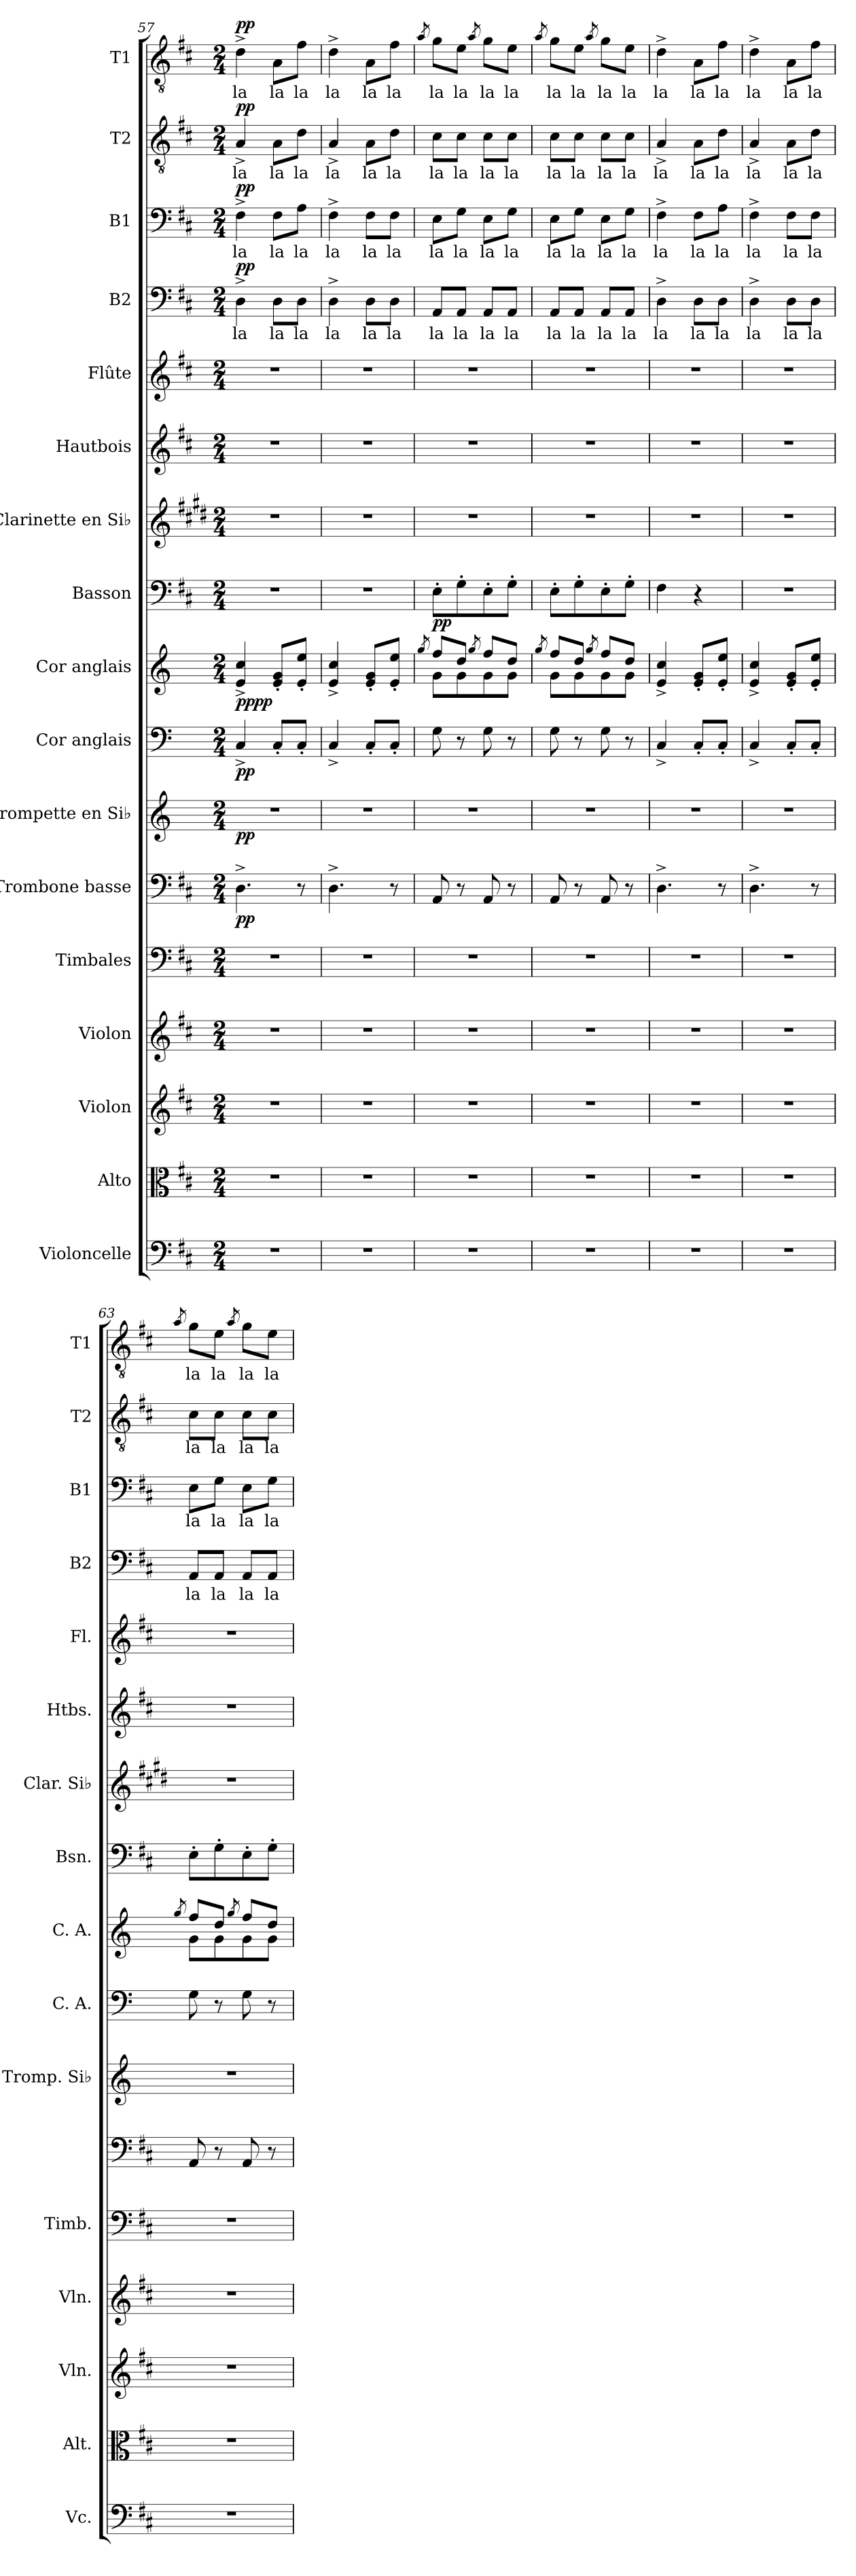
**kern	**kern	**kern	**kern	**kern	**kern	**dynam	**kern	**dynam	**kern	**dynam	**kern	**dynam	**kern	**dynam	**kern	**kern	**kern	**kern	**text	**dynam	**kern	**text	**dynam	**kern	**text	**dynam	**kern	**text	**dynam
*part17	*part16	*part15	*part14	*part13	*part12	*part12	*part11	*part11	*part10	*part10	*part9	*part9	*part8	*part8	*part7	*part6	*part5	*part4	*part4	*part4	*part3	*part3	*part3	*part2	*part2	*part2	*part1	*part1	*part1
*staff17	*staff16	*staff15	*staff14	*staff13	*staff12	*staff12	*staff11	*staff11	*staff10	*staff10	*staff9	*staff9	*staff8	*staff8	*staff7	*staff6	*staff5	*staff4	*staff4	*staff4	*staff3	*staff3	*staff3	*staff2	*staff2	*staff2	*staff1	*staff1	*staff1
*I"Violoncelle	*I"Alto	*I"Violon	*I"Violon	*I"Timbales	*I"Trombone basse	*	*I"Trompette en Si♭	*	*I"Cor anglais	*	*I"Cor anglais	*	*I"Basson	*	*I"Clarinette en Si♭	*I"Hautbois	*I"Flûte	*I"B2	*	*	*I"B1	*	*	*I"T2	*	*	*I"T1	*	*
*I'Vc.	*I'Alt.	*I'Vln.	*I'Vln.	*I'Timb.	*	*	*I'Tromp. Si♭	*	*I'C. A.	*	*I'C. A.	*	*I'Bsn.	*	*I'Clar. Si♭	*I'Htbs.	*I'Fl.	*I'B2	*	*	*I'B1	*	*	*I'T2	*	*	*I'T1	*	*
*clefF4	*clefC3	*clefG2	*clefG2	*clefF4	*clefF4	*	*clefG2	*	*clefF4	*	*clefG2	*	*clefF4	*	*clefG2	*clefG2	*clefG2	*clefF4	*	*	*clefF4	*	*	*clefGv2	*	*	*clefGv2	*	*
*	*	*	*	*	*	*	*ITrd6c10	*	*ITrd6c10	*	*ITrd6c10	*	*	*	*ITrd1c2	*	*	*	*	*	*	*	*	*	*	*	*	*	*
*k[f#c#]	*k[f#c#]	*k[f#c#]	*k[f#c#]	*k[f#c#]	*k[f#c#]	*	*k[f#c#]	*	*k[f#c#]	*	*k[f#c#]	*	*k[f#c#]	*	*k[f#c#]	*k[f#c#]	*k[f#c#]	*k[f#c#]	*	*	*k[f#c#]	*	*	*k[f#c#]	*	*	*k[f#c#]	*	*
*M2/4	*M2/4	*M2/4	*M2/4	*M2/4	*M2/4	*	*M2/4	*	*M2/4	*	*M2/4	*	*M2/4	*	*M2/4	*M2/4	*M2/4	*M2/4	*	*	*M2/4	*	*	*M2/4	*	*	*M2/4	*	*
*MM112	*MM112	*MM112	*MM112	*MM112	*MM112	*	*MM112	*	*MM112	*	*MM112	*	*MM112	*	*MM112	*MM112	*MM112	*MM112	*	*	*MM112	*	*	*MM112	*	*	*MM112	*	*
=57	=57	=57	=57	=57	=57	=57	=57	=57	=57	=57	=57	=57	=57	=57	=57	=57	=57	=57	=57	=57	=57	=57	=57	=57	=57	=57	=57	=57	=57
!	!	!	!	!	!	!LO:DY:b	!	!LO:DY:b	!	!LO:DY:b	!	!LO:DY:b	!	!	!	!	!	!	!LO:LY:b	!	!	!LO:LY:b	!	!	!LO:LY:b	!	!	!LO:LY:b	!
!	!	!	!	!	!	!	!	!	!	!	!	!LO:DY:n=1:b	!	!	!	!	!	!	!	!LO:DY:b	!	!	!LO:DY:b	!	!	!LO:DY:b	!	!	!LO:DY:b
2r	2r	2r	2r	2r	4.D^\	pp	2r	pp	4DD^/	pp	4F#/^ 4d/^	pp pp	2r	.	2r	2r	2r	4D^\	la	pp	4F#^\	la	pp	4A^/	la	pp	4d^\	la	pp
!	!	!	!	!	!	!	!	!	!	!	!	!	!	!	!	!	!	!	!LO:LY:b	!	!	!LO:LY:b	!	!	!LO:LY:b	!	!	!LO:LY:b	!
.	.	.	.	.	.	.	.	.	8DD'/L	.	8F#/' 8A/'L	.	.	.	.	.	.	8D\L	la	.	8F#\L	la	.	8A\L	la	.	8A\L	la	.
!	!	!	!	!	!	!	!	!	!	!	!	!	!	!	!	!	!	!	!LO:LY:b	!	!	!LO:LY:b	!	!	!LO:LY:b	!	!	!LO:LY:b	!
.	.	.	.	.	8r	.	.	.	8DD'/J	.	8F#/' 8f#/'J	.	.	.	.	.	.	8D\J	la	.	8A\J	la	.	8d\J	la	.	8f#\J	la	.
=58	=58	=58	=58	=58	=58	=58	=58	=58	=58	=58	=58	=58	=58	=58	=58	=58	=58	=58	=58	=58	=58	=58	=58	=58	=58	=58	=58	=58	=58
!	!	!	!	!	!	!	!	!	!	!	!	!	!	!	!	!	!	!	!LO:LY:b	!	!	!LO:LY:b	!	!	!LO:LY:b	!	!	!LO:LY:b	!
2r	2r	2r	2r	2r	4.D^\	.	2r	.	4DD^/	.	4F#/^ 4d/^	.	2r	.	2r	2r	2r	4D^\	la	.	4F#^\	la	.	4A^/	la	.	4d^\	la	.
!	!	!	!	!	!	!	!	!	!	!	!	!	!	!	!	!	!	!	!LO:LY:b	!	!	!LO:LY:b	!	!	!LO:LY:b	!	!	!LO:LY:b	!
.	.	.	.	.	.	.	.	.	8DD'/L	.	8F#/' 8A/'L	.	.	.	.	.	.	8D\L	la	.	8F#\L	la	.	8A\L	la	.	8A\L	la	.
!	!	!	!	!	!	!	!	!	!	!	!	!	!	!	!	!	!	!	!LO:LY:b	!	!	!LO:LY:b	!	!	!LO:LY:b	!	!	!LO:LY:b	!
.	.	.	.	.	8r	.	.	.	8DD'/J	.	8F#/' 8f#/'J	.	.	.	.	.	.	8D\J	la	.	8F#\J	la	.	8d\J	la	.	8f#\J	la	.
!!LO:PB:g=z
=59	=59	=59	=59	=59	=59	=59	=59	=59	=59	=59	=59	=59	=59	=59	=59	=59	=59	=59	=59	=59	=59	=59	=59	=59	=59	=59	=59	=59	=59
.	.	.	.	.	.	.	.	.	.	.	8qa/	.	.	.	.	.	.	.	.	.	.	.	.	.	.	.	8qa/	.	.
*	*	*	*	*	*	*	*	*	*	*	*^	*	*	*	*	*	*	*	*	*	*	*	*	*	*	*	*	*	*
!	!	!	!	!	!	!	!	!	!	!	!	!	!	!	!LO:DY:b	!	!	!	!	!LO:LY:b	!	!	!LO:LY:b	!	!	!LO:LY:b	!	!	!LO:LY:b	!
2r	2r	2r	2r	2r	8AA/	.	2r	.	8AA\	.	8g/L	8A\L	.	8E'\L	pp	2r	2r	2r	8AA/L	la	.	8E\L	la	.	8c#\L	la	.	8g\L	la	.
!	!	!	!	!	!	!	!	!	!	!	!	!	!	!	!	!	!	!	!	!LO:LY:b	!	!	!LO:LY:b	!	!	!LO:LY:b	!	!	!LO:LY:b	!
.	.	.	.	.	8r	.	.	.	8r	.	8e/J	8A\	.	8G'\	.	.	.	.	8AA/J	la	.	8G\J	la	.	8c#\J	la	.	8e\J	la	.
.	.	.	.	.	.	.	.	.	.	.	8qa/	.	.	.	.	.	.	.	.	.	.	.	.	.	.	.	.	8qa/	.	.
!	!	!	!	!	!	!	!	!	!	!	!	!	!	!	!	!	!	!	!	!LO:LY:b	!	!	!LO:LY:b	!	!	!LO:LY:b	!	!	!LO:LY:b	!
.	.	.	.	.	8AA/	.	.	.	8AA\	.	8g/L	8A\	.	8E'\	.	.	.	.	8AA/L	la	.	8E\L	la	.	8c#\L	la	.	8g\L	la	.
!	!	!	!	!	!	!	!	!	!	!	!	!	!	!	!	!	!	!	!	!LO:LY:b	!	!	!LO:LY:b	!	!	!LO:LY:b	!	!	!LO:LY:b	!
.	.	.	.	.	8r	.	.	.	8r	.	8e/J	8A\J	.	8G'\J	.	.	.	.	8AA/J	la	.	8G\J	la	.	8c#\J	la	.	8e\J	la	.
=60	=60	=60	=60	=60	=60	=60	=60	=60	=60	=60	=60	=60	=60	=60	=60	=60	=60	=60	=60	=60	=60	=60	=60	=60	=60	=60	=60	=60	=60	=60
.	.	.	.	.	.	.	.	.	.	.	8qa/	.	.	.	.	.	.	.	.	.	.	.	.	.	.	.	.	8qa/	.	.
!	!	!	!	!	!	!	!	!	!	!	!	!	!	!	!	!	!	!	!	!LO:LY:b	!	!	!LO:LY:b	!	!	!LO:LY:b	!	!	!LO:LY:b	!
2r	2r	2r	2r	2r	8AA/	.	2r	.	8AA\	.	8g/L	8A\L	.	8E'\L	.	2r	2r	2r	8AA/L	la	.	8E\L	la	.	8c#\L	la	.	8g\L	la	.
!	!	!	!	!	!	!	!	!	!	!	!	!	!	!	!	!	!	!	!	!LO:LY:b	!	!	!LO:LY:b	!	!	!LO:LY:b	!	!	!LO:LY:b	!
.	.	.	.	.	8r	.	.	.	8r	.	8e/J	8A\	.	8G'\	.	.	.	.	8AA/J	la	.	8G\J	la	.	8c#\J	la	.	8e\J	la	.
.	.	.	.	.	.	.	.	.	.	.	8qa/	.	.	.	.	.	.	.	.	.	.	.	.	.	.	.	.	8qa/	.	.
!	!	!	!	!	!	!	!	!	!	!	!	!	!	!	!	!	!	!	!	!LO:LY:b	!	!	!LO:LY:b	!	!	!LO:LY:b	!	!	!LO:LY:b	!
.	.	.	.	.	8AA/	.	.	.	8AA\	.	8g/L	8A\	.	8E'\	.	.	.	.	8AA/L	la	.	8E\L	la	.	8c#\L	la	.	8g\L	la	.
!	!	!	!	!	!	!	!	!	!	!	!	!	!	!	!	!	!	!	!	!LO:LY:b	!	!	!LO:LY:b	!	!	!LO:LY:b	!	!	!LO:LY:b	!
.	.	.	.	.	8r	.	.	.	8r	.	8e/J	8A\J	.	8G'\J	.	.	.	.	8AA/J	la	.	8G\J	la	.	8c#\J	la	.	8e\J	la	.
=61	=61	=61	=61	=61	=61	=61	=61	=61	=61	=61	=61	=61	=61	=61	=61	=61	=61	=61	=61	=61	=61	=61	=61	=61	=61	=61	=61	=61	=61	=61
!	!	!	!	!	!	!	!	!	!	!	!	!	!	!	!	!	!	!	!	!LO:LY:b	!	!	!LO:LY:b	!	!	!LO:LY:b	!	!	!LO:LY:b	!
*	*	*	*	*	*	*	*	*	*	*	*v	*v	*	*	*	*	*	*	*	*	*	*	*	*	*	*	*	*	*	*
2r	2r	2r	2r	2r	4.D^\	.	2r	.	4DD^/	.	4F#/^ 4d/^	.	4F#\	.	2r	2r	2r	4D^\	la	.	4F#^\	la	.	4A^/	la	.	4d^\	la	.
!	!	!	!	!	!	!	!	!	!	!	!	!	!	!	!	!	!	!	!LO:LY:b	!	!	!LO:LY:b	!	!	!LO:LY:b	!	!	!LO:LY:b	!
.	.	.	.	.	.	.	.	.	8DD'/L	.	8F#/' 8A/'L	.	4r	.	.	.	.	8D\L	la	.	8F#\L	la	.	8A\L	la	.	8A\L	la	.
!	!	!	!	!	!	!	!	!	!	!	!	!	!	!	!	!	!	!	!LO:LY:b	!	!	!LO:LY:b	!	!	!LO:LY:b	!	!	!LO:LY:b	!
.	.	.	.	.	8r	.	.	.	8DD'/J	.	8F#/' 8f#/'J	.	.	.	.	.	.	8D\J	la	.	8A\J	la	.	8d\J	la	.	8f#\J	la	.
=62	=62	=62	=62	=62	=62	=62	=62	=62	=62	=62	=62	=62	=62	=62	=62	=62	=62	=62	=62	=62	=62	=62	=62	=62	=62	=62	=62	=62	=62
!	!	!	!	!	!	!	!	!	!	!	!	!	!	!	!	!	!	!	!LO:LY:b	!	!	!LO:LY:b	!	!	!LO:LY:b	!	!	!LO:LY:b	!
2r	2r	2r	2r	2r	4.D^\	.	2r	.	4DD^/	.	4F#/^ 4d/^	.	2r	.	2r	2r	2r	4D^\	la	.	4F#^\	la	.	4A^/	la	.	4d^\	la	.
!	!	!	!	!	!	!	!	!	!	!	!	!	!	!	!	!	!	!	!LO:LY:b	!	!	!LO:LY:b	!	!	!LO:LY:b	!	!	!LO:LY:b	!
.	.	.	.	.	.	.	.	.	8DD'/L	.	8F#/' 8A/'L	.	.	.	.	.	.	8D\L	la	.	8F#\L	la	.	8A\L	la	.	8A\L	la	.
!	!	!	!	!	!	!	!	!	!	!	!	!	!	!	!	!	!	!	!LO:LY:b	!	!	!LO:LY:b	!	!	!LO:LY:b	!	!	!LO:LY:b	!
.	.	.	.	.	8r	.	.	.	8DD'/J	.	8F#/' 8f#/'J	.	.	.	.	.	.	8D\J	la	.	8F#\J	la	.	8d\J	la	.	8f#\J	la	.
=63	=63	=63	=63	=63	=63	=63	=63	=63	=63	=63	=63	=63	=63	=63	=63	=63	=63	=63	=63	=63	=63	=63	=63	=63	=63	=63	=63	=63	=63
.	.	.	.	.	.	.	.	.	.	.	8qa/	.	.	.	.	.	.	.	.	.	.	.	.	.	.	.	8qa/	.	.
*	*	*	*	*	*	*	*	*	*	*	*^	*	*	*	*	*	*	*	*	*	*	*	*	*	*	*	*	*	*
!	!	!	!	!	!	!	!	!	!	!	!	!	!	!	!	!	!	!	!	!LO:LY:b	!	!	!LO:LY:b	!	!	!LO:LY:b	!	!	!LO:LY:b	!
2r	2r	2r	2r	2r	8AA/	.	2r	.	8AA\	.	8g/L	8A\L	.	8E'\L	.	2r	2r	2r	8AA/L	la	.	8E\L	la	.	8c#\L	la	.	8g\L	la	.
!	!	!	!	!	!	!	!	!	!	!	!	!	!	!	!	!	!	!	!	!LO:LY:b	!	!	!LO:LY:b	!	!	!LO:LY:b	!	!	!LO:LY:b	!
.	.	.	.	.	8r	.	.	.	8r	.	8e/J	8A\	.	8G'\	.	.	.	.	8AA/J	la	.	8G\J	la	.	8c#\J	la	.	8e\J	la	.
.	.	.	.	.	.	.	.	.	.	.	8qa/	.	.	.	.	.	.	.	.	.	.	.	.	.	.	.	.	8qa/	.	.
!	!	!	!	!	!	!	!	!	!	!	!	!	!	!	!	!	!	!	!	!LO:LY:b	!	!	!LO:LY:b	!	!	!LO:LY:b	!	!	!LO:LY:b	!
.	.	.	.	.	8AA/	.	.	.	8AA\	.	8g/L	8A\	.	8E'\	.	.	.	.	8AA/L	la	.	8E\L	la	.	8c#\L	la	.	8g\L	la	.
!	!	!	!	!	!	!	!	!	!	!	!	!	!	!	!	!	!	!	!	!LO:LY:b	!	!	!LO:LY:b	!	!	!LO:LY:b	!	!	!LO:LY:b	!
.	.	.	.	.	8r	.	.	.	8r	.	8e/J	8A\J	.	8G'\J	.	.	.	.	8AA/J	la	.	8G\J	la	.	8c#\J	la	.	8e\J	la	.
*	*	*	*	*	*	*	*	*	*	*	*v	*v	*	*	*	*	*	*	*	*	*	*	*	*	*	*	*	*	*	*
=	=	=	=	=	=	=	=	=	=	=	=	=	=	=	=	=	=	=	=	=	=	=	=	=	=	=	=	=	=
*-	*-	*-	*-	*-	*-	*-	*-	*-	*-	*-	*-	*-	*-	*-	*-	*-	*-	*-	*-	*-	*-	*-	*-	*-	*-	*-	*-	*-	*-
